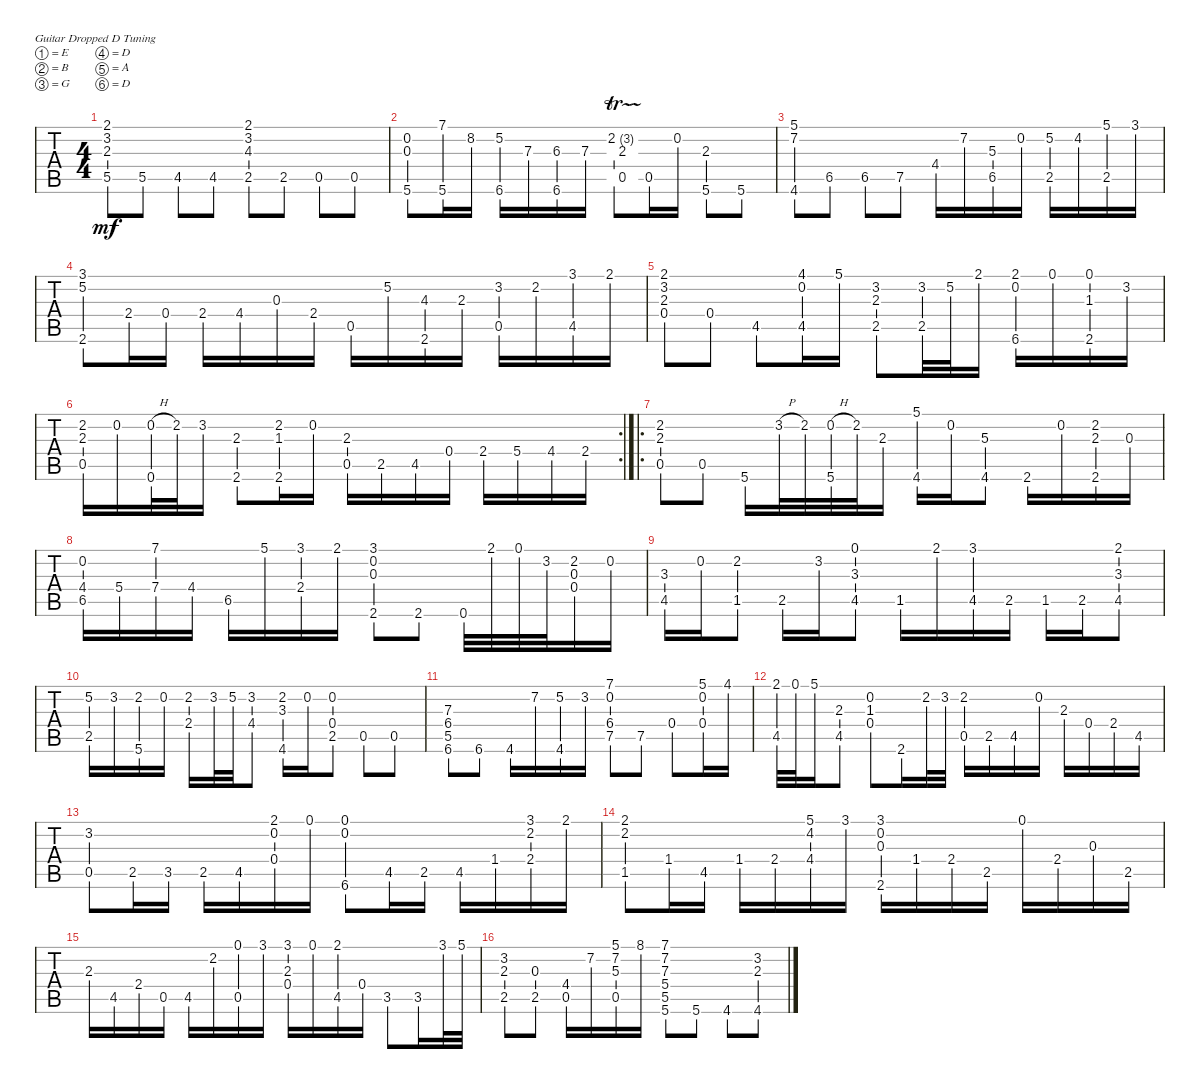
\defaultSystemsLayout 4
\bracketExtendMode groupsimilarinstruments
\singleTrackTrackNamePolicy hidden
\multiTrackTrackNamePolicy hidden
\firstSystemTrackNameOrientation horizontal
\otherSystemsTrackNameOrientation horizontal
\track ("Nylon Guitar" "N-Gt") {instrument acousticguitarnylon}
\staff {tabs}
\tuning (E4 B3 G3 D3 A2 D2)
\ts (4 4)
\tempo (42 hide)
\clef g2
\ks c
(2.1 3.2 2.3 5.5).8{dy mf instrument acousticguitarnylon} 5.5.8 4.5.8 4.5.8 (2.1 3.2 2.5 4.3).8 2.5.8 0.5.8 0.5.8 |
(5.6 0.3 0.2).8 (7.1 5.6).16 8.2.16 (5.2 6.6).16 7.3.16 (6.6 6.3).16 7.3.16 (0.5 2.2{tr (3 16)} 2.3).8 0.5.16 0.2.16 (2.3 5.6).8 5.6.8 |
(4.6 5.1 7.2).8 6.5.8 6.5.8 7.5.8 4.4.16 7.2.16 (5.3 6.5).16 0.2.16 (5.2 2.5).16 4.2.16 (2.5 5.1).16 3.1.16 |
(3.1 5.2 2.6).8 2.4.16 0.4.16 2.4.16 4.4.16 0.3.16 2.4.16 0.5.16 5.2.16 (4.3 2.6).16 2.3.16 (3.2 0.5).16 2.2.16 (3.1 4.5).16 2.1.16 |
(2.1 0.4 3.2 2.3).8 0.4.8 4.5.8 (4.1 4.5 0.2).16 5.1.16 (2.5 3.2 2.3).8 (3.2 2.5).32 5.2.32 2.1.16 (2.1 0.2 6.6).16 0.1.16 (0.1 1.3 2.6).16 3.2.16 |
\rc 2
(2.2 2.3 0.5).16 0.2.16 (0.2{h} 0.6).32 2.2.32 3.2.16 (2.3 2.6).8 (2.2 1.3 2.6).16 0.2.16 (2.3 0.5).16 2.5.16 4.5.16 0.4.16 2.4.16 5.4.16 4.4.16 2.4.16 |
\ro
(0.5 2.2 2.3).8 0.5.8 5.6.16 3.2{h}.32 2.2.32 (0.2{h} 5.6).32 2.2.32 2.3.16 (5.1 4.6).16 0.2.16 (5.3 4.6).8 2.6.16 0.2.16 (2.3 2.2 2.6).16 0.3.16 |
(0.2 4.4 6.5).16 5.4.16 (7.4 7.1).16 4.4.16 6.5.16 5.1.16 (3.1 2.4).16 2.1.16 (3.1 0.3 2.6 0.2).8 2.6.8 0.6.32 2.1.32 0.1.32 3.2.32 (2.2 0.4 0.3).16 0.2.16 |
(3.3 4.5).16 0.2.16 (2.2 1.5).8 2.5.16 3.2.16 (0.1 3.3 4.5).8 1.5.16 2.1.16 (3.1 4.5).16 2.5.16 1.5.16 2.5.16 (4.5 3.3 2.1).8 |
(2.5 5.2).16 3.2.16 (2.2 5.6).16 0.2.16 (2.4 2.2).16 3.2.32 5.2.32 (3.2 4.4).8 (2.2 3.3 4.6).16 0.2.16 (0.2 2.5 0.4).8 0.5.8 0.5.8 |
(6.6 7.3 6.4 5.5).8 6.6.8 4.6.16 7.2.16 (5.2 4.6).16 3.2.16 (7.1 0.2 7.5 6.4).8 7.5.8 0.4.8 (0.4 0.2 5.1).16 4.1.16 |
(2.1 4.5).32 0.1.32 5.1.16 (2.3 4.5).8 (0.2 1.3 0.4).8 2.6.16 2.2.32 3.2.32 (2.2 0.5).16 2.5.16 4.5.16 0.2.16 2.3.16 0.4.16 2.4.16 4.5.16 |
(0.5 3.2).8 2.5.16 3.5.16 2.5.16 4.5.16 (0.4 2.1 0.2).16 0.1.16 (0.1 0.2 6.6).8 4.5.16 2.5.16 4.5.16 1.4.16 (2.4 3.1 2.2).16 2.1.16 |
(2.1 2.2 1.5).8 1.4.16 4.5.16 1.4.16 2.4.16 (4.4 4.2 5.1).16 3.1.16 (3.1 0.2 0.3 2.6).16 1.4.16 2.4.16 2.5.16 0.1.16 2.4.16 0.3.16 2.5.16 |
2.3.16 4.5.16 2.4.16 0.5.16 4.5.16 2.2.16 (0.1 0.5).16 3.1.16 (3.1 2.3 0.4).16 0.1.16 (2.1 4.5).16 0.4.16 3.5.8 3.5.16 3.1.32 5.1.32 |
(3.2 2.3 2.5).8 (2.5 0.3).8 (0.5 4.4).16 7.2.16 (5.1 7.2 5.3 0.5).16 8.1.16 (7.1 7.2 7.3 5.4 5.5 5.6).8 5.6.8 4.6.8 (4.6 3.2 2.3).8
